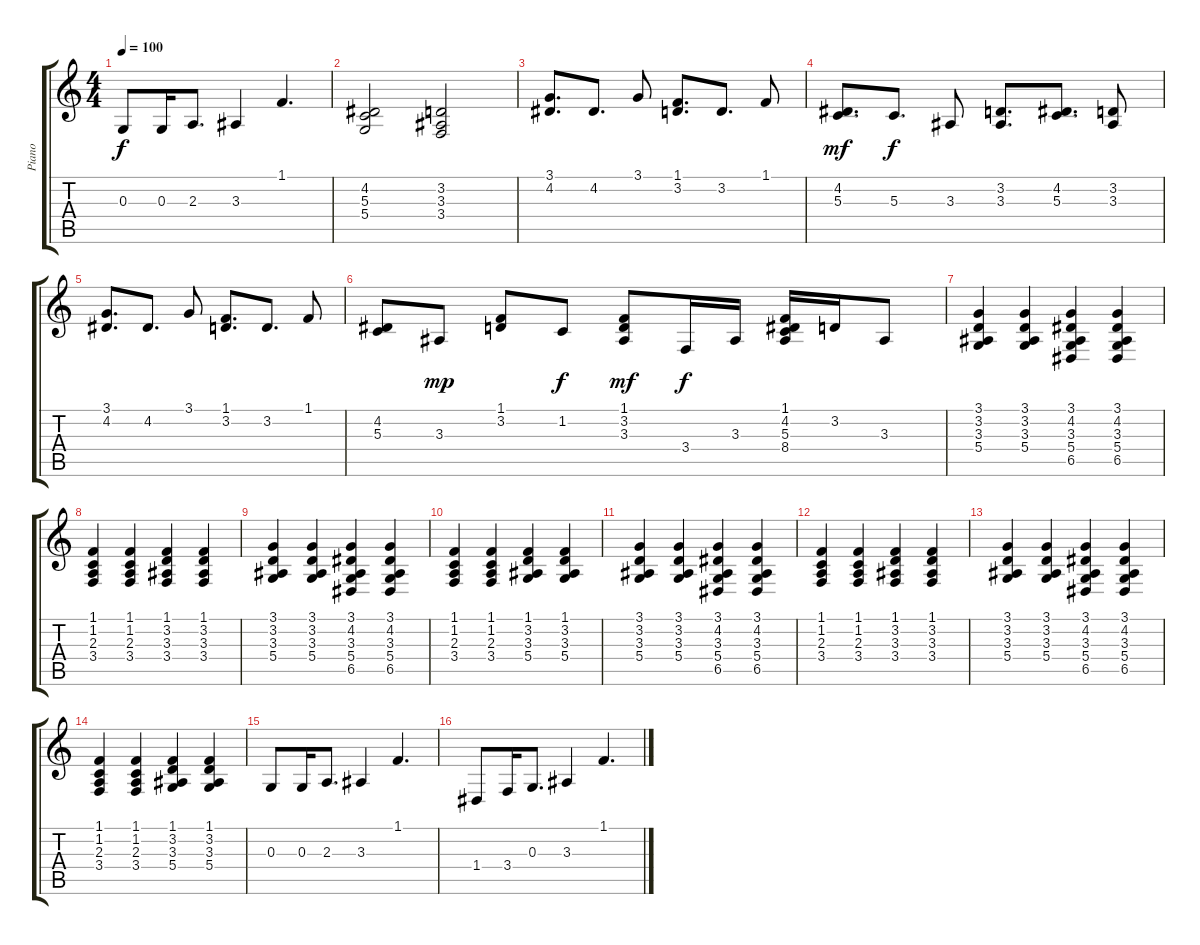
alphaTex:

\track ("Piano" "Piano") {instrument acousticgrandpiano}
\staff {score tabs}
\tuning (E4 B3 G3 D3 A2 E2) {hide}
\ts (4 4)
\tempo 100
\clef g2
\ks c
0.3.8{dy f} 0.3.16 2.3.8{d} 3.3.4 1.1.4{d} |
(4.2 5.3 5.4).2 (3.2 3.3 3.4).2 |
(3.1 4.2).8{d} 4.2.8{d} 3.1.8 (1.1 3.2).8{d} 3.2.8{d} 1.1.8 |
(4.2 5.3).8{d dy mf} 5.3.8{d dy f} 3.3.8 (3.2 3.3).8{d} (4.2 5.3).8{d} (3.2 3.3).8 |
(3.1 4.2).8{d} 4.2.8{d} 3.1.8 (1.1 3.2).8{d} 3.2.8{d} 1.1.8 |
(4.2 5.3).8 3.3.8{dy mp} (1.1 3.2).8 1.2.8{dy f} (1.1 3.2 3.3).8{dy mf} 3.4.16{dy f} 3.3.16 (1.1 4.2 5.3 8.4).16 3.2.16 3.3.8 |
(3.1 3.2 3.3 5.4).4 (3.1 3.2 3.3 5.4).4 (3.1 4.2 3.3 5.4 6.5).4 (3.1 4.2 3.3 5.4 6.5).4 |
(1.1 1.2 2.3 3.4).4 (1.1 1.2 2.3 3.4).4 (1.1 3.2 3.3 3.4).4 (1.1 3.2 3.3 3.4).4 |
(3.1 3.2 3.3 5.4).4 (3.1 3.2 3.3 5.4).4 (3.1 4.2 3.3 5.4 6.5).4 (3.1 4.2 3.3 5.4 6.5).4 |
(1.1 1.2 2.3 3.4).4 (1.1 1.2 2.3 3.4).4 (1.1 3.2 3.3 5.4).4 (1.1 3.2 3.3 5.4).4 |
(3.1 3.2 3.3 5.4).4 (3.1 3.2 3.3 5.4).4 (3.1 4.2 3.3 5.4 6.5).4 (3.1 4.2 3.3 5.4 6.5).4 |
(1.1 1.2 2.3 3.4).4 (1.1 1.2 2.3 3.4).4 (1.1 3.2 3.3 3.4).4 (1.1 3.2 3.3 3.4).4 |
(3.1 3.2 3.3 5.4).4 (3.1 3.2 3.3 5.4).4 (3.1 4.2 3.3 5.4 6.5).4 (3.1 4.2 3.3 5.4 6.5).4 |
(1.1 1.2 2.3 3.4).4 (1.1 1.2 2.3 3.4).4 (1.1 3.2 3.3 5.4).4 (1.1 3.2 3.3 5.4).4 |
0.3.8{volume 11} 0.3.16 2.3.8{d} 3.3.4 1.1.4{d} |
1.4.8 3.4.16 0.3.8{d} 3.3.4 1.1.4{d}
